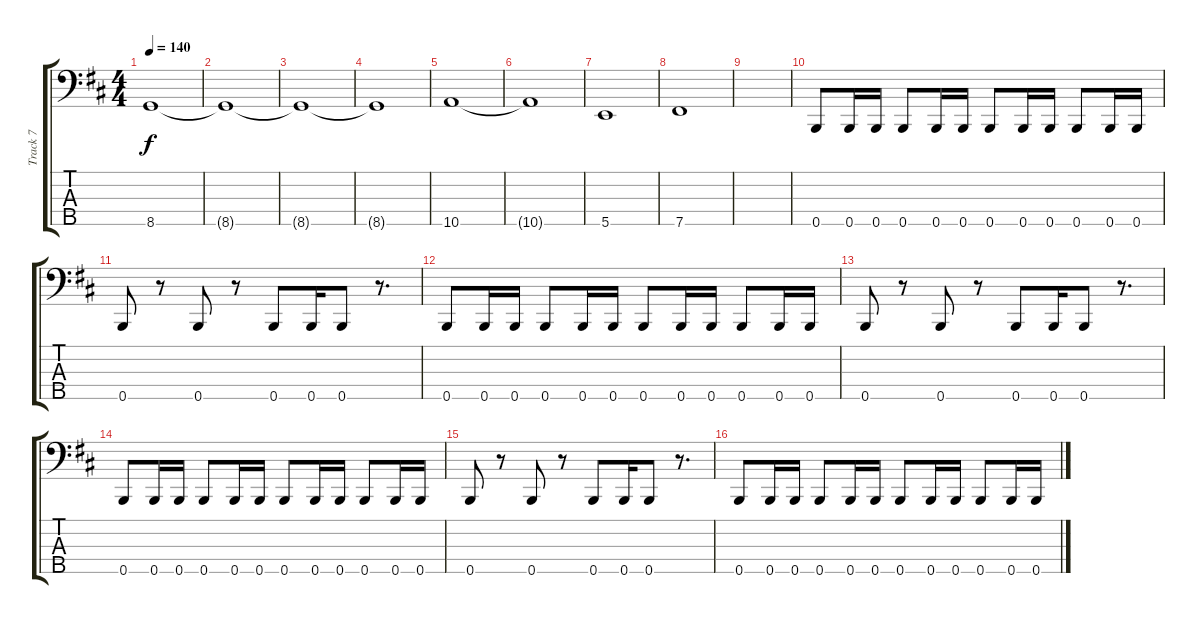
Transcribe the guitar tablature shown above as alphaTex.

\track ("Track 7" "Track 7") {instrument electricbasspick}
\staff {score tabs}
\tuning (A2 E2 B1 Gb1 B0) {hide}
\ts (4 4)
\tempo 140
\clef f4
\ks bminor
8.5.1{dy f} |
8.5{t}.1 |
8.5{t}.1 |
8.5{t}.1 |
10.5.1 |
10.5{t}.1 |
5.5.1 |
7.5.1 |
|
0.5.8 0.5.16 0.5.16 0.5.8 0.5.16 0.5.16 0.5.8 0.5.16 0.5.16 0.5.8 0.5.16 0.5.16 |
0.5.8 r.8 0.5.8 r.8 0.5.8 0.5.16 0.5.8 r.8{d} |
0.5.8 0.5.16 0.5.16 0.5.8 0.5.16 0.5.16 0.5.8 0.5.16 0.5.16 0.5.8 0.5.16 0.5.16 |
0.5.8 r.8 0.5.8 r.8 0.5.8 0.5.16 0.5.8 r.8{d} |
0.5.8 0.5.16 0.5.16 0.5.8 0.5.16 0.5.16 0.5.8 0.5.16 0.5.16 0.5.8 0.5.16 0.5.16 |
0.5.8 r.8 0.5.8 r.8 0.5.8 0.5.16 0.5.8 r.8{d} |
0.5.8 0.5.16 0.5.16 0.5.8 0.5.16 0.5.16 0.5.8 0.5.16 0.5.16 0.5.8 0.5.16 0.5.16
